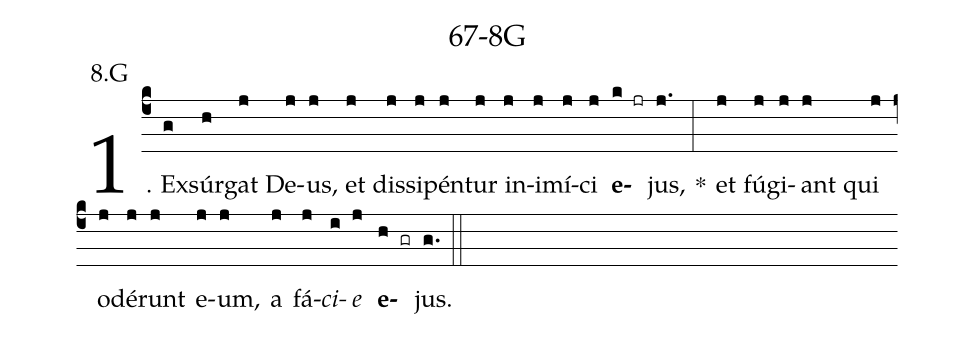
name: 67-8G;
annotation: 8.G;
%%
(c4)1. Ex(g)súr(h)gat(j) De(j)us,(j) et(j) dis(j)si(j)pén(j)tur(j) in(j)i(j)mí(j)ci(j) <b>e</b>(k jr)jus,(j.) *(:) et(j) fú(j)gi(j)ant(j) qui(j) o(j)dé(j)runt(j) e(j)um,(j) a(j) fá(j)<i>ci</i>(i)<i>e</i>(j) <b>e</b>(h gr)jus.(g.) (::)
